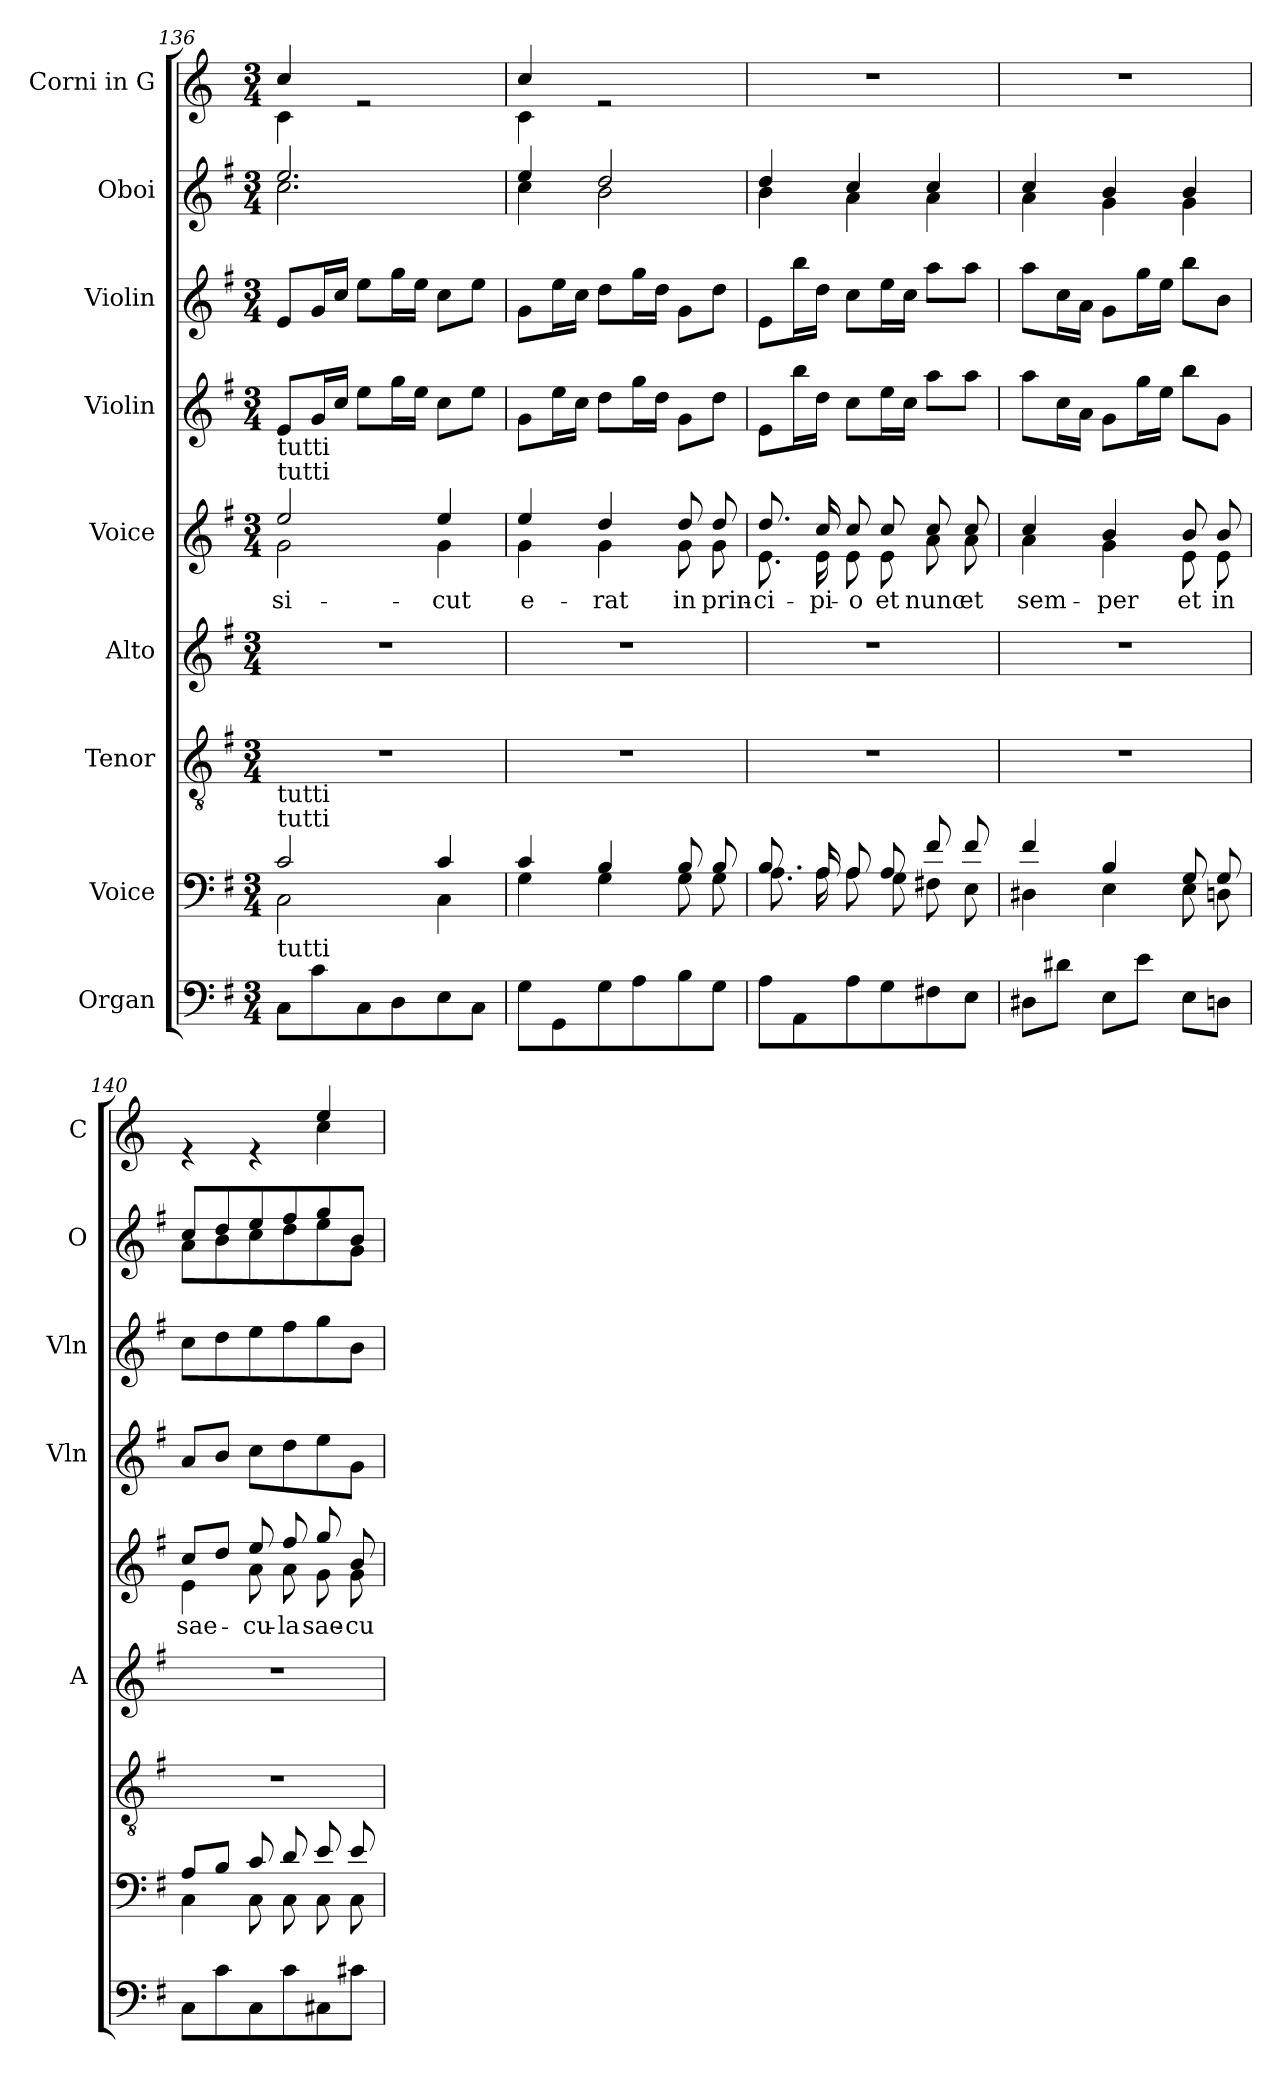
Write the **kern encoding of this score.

**kern	**kern	**kern	**kern	**kern	**text	**kern	**kern	**kern	**kern
*part9	*part8	*part7	*part6	*part5	*part5	*part4	*part3	*part2	*part1
*staff9	*staff8	*staff7	*staff6	*staff5	*staff5	*staff4	*staff3	*staff2	*staff1
*I"Organ	*I"Voice	*I"Tenor	*I"Alto	*I"Voice	*	*I"Violin	*I"Violin	*I"Oboi	*I"Corni in G
*	*	*	*I'A	*	*	*I'Vln	*I'Vln	*I'O	*I'C
*clefF4	*clefF4	*clefGv2	*clefG2	*clefG2	*	*clefG2	*clefG2	*clefG2	*clefG2
*	*	*	*	*	*	*	*	*	*ITrd3c5
*k[f#]	*k[f#]	*k[f#]	*k[f#]	*k[f#]	*	*k[f#]	*k[f#]	*k[f#]	*k[f#]
*M3/4	*M3/4	*M3/4	*M3/4	*M3/4	*	*M3/4	*M3/4	*M3/4	*M3/4
=136	=136	=136	=136	=136	=136	=136	=136	=136	=136
*	*^	*	*	*^	*	*	*	*	*
!	!	!	!	!	!LO:TX:a:t=tutti	!	!	!	!	!	!
!	!	!	!	!	!LO:TX:a:t=tutti	!	!	!	!	!	!
!	!LO:TX:a:t=tutti	!	!	!	!	!	!	!	!	!	!
!	!LO:TX:a:t=tutti	!	!	!	!	!	!	!	!	!	!
!LO:TX:a:t=tutti	!	!	!	!	!	!	!	!	!	!	!
!	!	!	!	!	!	!	!LO:LY:b	!	!	!	!
*	*	*	*	*	*	*	*	*	*	*^	*^
8C\L	2c/	2C\	2.r	2.r	2ee/	2g\	si-	8e/L	8e/L	2.ee/	2.cc\	4g/	4G\
8c\	.	.	.	.	.	.	.	16g/L	16g/L	.	.	.	.
.	.	.	.	.	.	.	.	16cc/JJ	16cc/JJ	.	.	.	.
8C\	.	.	.	.	.	.	.	8ee\L	8ee\L	.	.	2re	2ryy
8D\	.	.	.	.	.	.	.	16gg\L	16gg\L	.	.	.	.
.	.	.	.	.	.	.	.	16ee\JJ	16ee\JJ	.	.	.	.
!	!	!	!	!	!	!	!LO:LY:b	!	!	!	!	!	!
8E\	4c/	4C\	.	.	4ee/	4g\	-cut	8cc\L	8cc\L	.	.	.	.
8C\J	.	.	.	.	.	.	.	8ee\J	8ee\J	.	.	.	.
!!LO:LB:g=z	!!
=137	=137	=137	=137	=137	=137	=137	=137	=137	=137	=137	=137	=137	=137
!	!	!	!	!	!	!	!LO:LY:b	!	!	!	!	!	!
8G\L	4c/	4G\	2.r	2.r	4ee/	4g\	e-	8g\L	8g\L	4ee/	4cc\	4g/	4G\
8GG\	.	.	.	.	.	.	.	16ee\L	16ee\L	.	.	.	.
.	.	.	.	.	.	.	.	16cc\JJ	16cc\JJ	.	.	.	.
!	!	!	!	!	!	!	!LO:LY:b	!	!	!	!	!	!
8G\	4B/	4G\	.	.	4dd/	4g\	-rat	8dd\L	8dd\L	2dd/	2b\	2re	2ryy
8A\	.	.	.	.	.	.	.	16gg\L	16gg\L	.	.	.	.
.	.	.	.	.	.	.	.	16dd\JJ	16dd\JJ	.	.	.	.
!	!	!	!	!	!	!	!LO:LY:b	!	!	!	!	!	!
8B\	8B/	8G\	.	.	8dd/	8g\	in	8g\L	8g\L	.	.	.	.
!	!	!	!	!	!	!	!LO:LY:b	!	!	!	!	!	!
8G\J	8B/	8G\	.	.	8dd/	8g\	prin-	8dd\J	8dd\J	.	.	.	.
*	*	*	*	*	*	*	*	*	*	*	*	*v	*v
=138	=138	=138	=138	=138	=138	=138	=138	=138	=138	=138	=138	=138
!	!	!	!	!	!	!	!LO:LY:b	!	!	!	!	!
8A\L	8.B/	8.A\	2.r	2.r	8.dd/	8.e\	-ci-	8e\L	8e\L	4dd/	4b\	2.r
8AA\	.	.	.	.	.	.	.	16bb\L	16bb\L	.	.	.
!	!	!	!	!	!	!	!LO:LY:b	!	!	!	!	!
.	16A/	16A\	.	.	16cc/	16e\	-pi-	16dd\JJ	16dd\JJ	.	.	.
!	!	!	!	!	!	!	!LO:LY:b	!	!	!	!	!
8A\	8A/	8A\	.	.	8cc/	8e\	-o	8cc\L	8cc\L	4cc/	4a\	.
!	!	!	!	!	!	!	!LO:LY:b	!	!	!	!	!
8G\	8A/	8G\	.	.	8cc/	8e\	et	16ee\L	16ee\L	.	.	.
.	.	.	.	.	.	.	.	16cc\JJ	16cc\JJ	.	.	.
!	!	!	!	!	!	!	!LO:LY:b	!	!	!	!	!
8F#X\	8f#/	8F#X\	.	.	8cc/	8a\	nunc	8aa\L	8aa\L	4cc/	4a\	.
!	!	!	!	!	!	!	!LO:LY:b	!	!	!	!	!
8E\J	8f#/	8E\	.	.	8cc/	8a\	et	8aa\J	8aa\J	.	.	.
=139	=139	=139	=139	=139	=139	=139	=139	=139	=139	=139	=139	=139
!	!	!	!	!	!	!	!LO:LY:b	!	!	!	!	!
8D#X\L	4f#/	4D#X\	2.r	2.r	4cc/	4a\	sem-	8aa\L	8aa\L	4cc/	4a\	2.r
8d#X\J	.	.	.	.	.	.	.	16cc\L	16cc\L	.	.	.
.	.	.	.	.	.	.	.	16a\JJ	16a\JJ	.	.	.
!	!	!	!	!	!	!	!LO:LY:b	!	!	!	!	!
8E\L	4B/	4E\	.	.	4b/	4g\	-per	8g\L	8g\L	4b/	4g\	.
8e\J	.	.	.	.	.	.	.	16gg\L	16gg\L	.	.	.
.	.	.	.	.	.	.	.	16ee\JJ	16ee\JJ	.	.	.
!	!	!	!	!	!	!	!LO:LY:b	!	!	!	!	!
8E\L	8G/	8E\	.	.	8b/	8e\	et	8bb\L	8bb\L	4b/	4g\	.
!	!	!	!	!	!	!	!LO:LY:b	!	!	!	!	!
8Dn\J	8G/	8Dn\	.	.	8b/	8e\	in	8g\J	8b\J	.	.	.
=140	=140	=140	=140	=140	=140	=140	=140	=140	=140	=140	=140	=140
!	!	!	!	!	!	!	!LO:LY:b	!	!	!	!	!
*	*	*	*	*	*	*	*	*	*	*	*	*^
8C\L	8A/L	4C\	2.r	2.r	8cc/L	4e\	sae-	8a/L	8cc\L	8cc/L	8a\L	4re	2ryy
8c\	8B/J	.	.	.	8dd/J	.	.	8b/J	8dd\	8dd/	8b\	.	.
!	!	!	!	!	!	!	!LO:LY:b	!	!	!	!	!	!
8C\	8c/	8C\	.	.	8ee/	8a\	-cu-	8cc\L	8ee\	8ee/	8cc\	4re	.
!	!	!	!	!	!	!	!LO:LY:b	!	!	!	!	!	!
8c\	8d/	8C\	.	.	8ff#/	8a\	-la	8dd\	8ff#\	8ff#/	8dd\	.	.
!	!	!	!	!	!	!	!LO:LY:b	!	!	!	!	!	!
8C#X\	8e/	8C\	.	.	8gg/	8g\	sae-	8ee\	8gg\	8gg/	8ee\	4b/	4g\
!	!	!	!	!	!	!	!LO:LY:b	!	!	!	!	!	!
8c#X\J	8e/	8C\	.	.	8b/	8g\	-cu-	8g\J	8b\J	8b/J	8g\J	.	.
*	*	*	*	*	*	*	*	*	*	*v	*v	*	*
*	*v	*v	*	*	*v	*v	*	*	*	*	*v	*v
=	=	=	=	=	=	=	=	=	=
*-	*-	*-	*-	*-	*-	*-	*-	*-	*-
